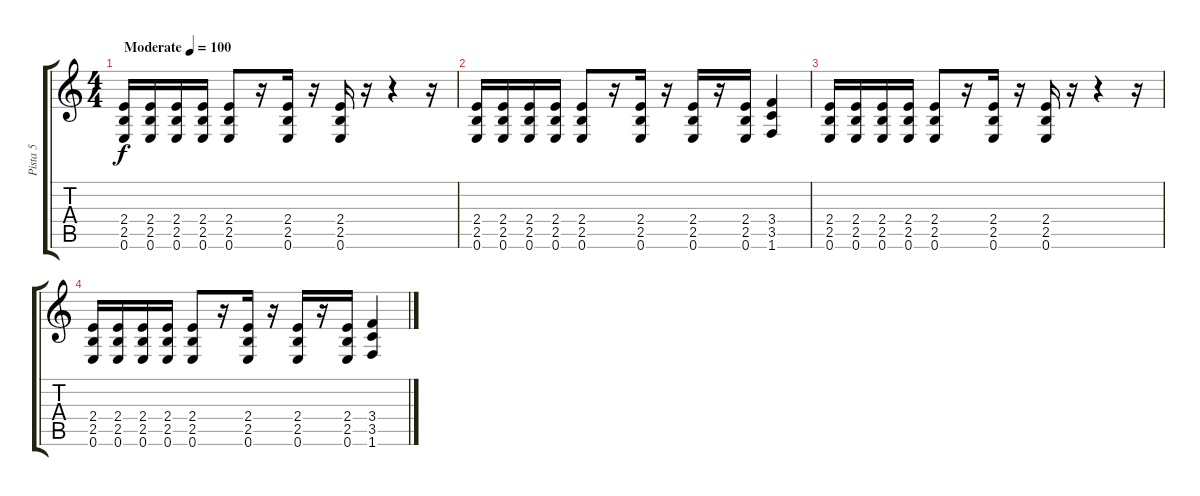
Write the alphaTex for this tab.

\track ("Pista 5" "Pista 5") {instrument distortionguitar}
\staff {score tabs}
\tuning (E4 B3 G3 D3 A2 E2) {hide}
\ts (4 4)
\tempo (100 "Moderate")
\clef g2
\ks c
(2.4 2.5 0.6).16{dy f instrument distortionguitar} (2.4 2.5 0.6).16 (2.4 2.5 0.6).16 (2.4 2.5 0.6).16 (2.4 2.5 0.6).8 r.16 (2.4 2.5 0.6).16 r.16 (2.4 2.5 0.6).16 r.16 r.4 r.16 |
(2.4 2.5 0.6).16 (2.4 2.5 0.6).16 (2.4 2.5 0.6).16 (2.4 2.5 0.6).16 (2.4 2.5 0.6).8 r.16 (2.4 2.5 0.6).16 r.16 (2.4 2.5 0.6).16 r.16 (2.4 2.5 0.6).16 (3.4 3.5 1.6).4 |
(2.4 2.5 0.6).16 (2.4 2.5 0.6).16 (2.4 2.5 0.6).16 (2.4 2.5 0.6).16 (2.4 2.5 0.6).8 r.16 (2.4 2.5 0.6).16 r.16 (2.4 2.5 0.6).16 r.16 r.4 r.16 |
(2.4 2.5 0.6).16 (2.4 2.5 0.6).16 (2.4 2.5 0.6).16 (2.4 2.5 0.6).16 (2.4 2.5 0.6).8 r.16 (2.4 2.5 0.6).16 r.16 (2.4 2.5 0.6).16 r.16 (2.4 2.5 0.6).16 (3.4 3.5 1.6).4
